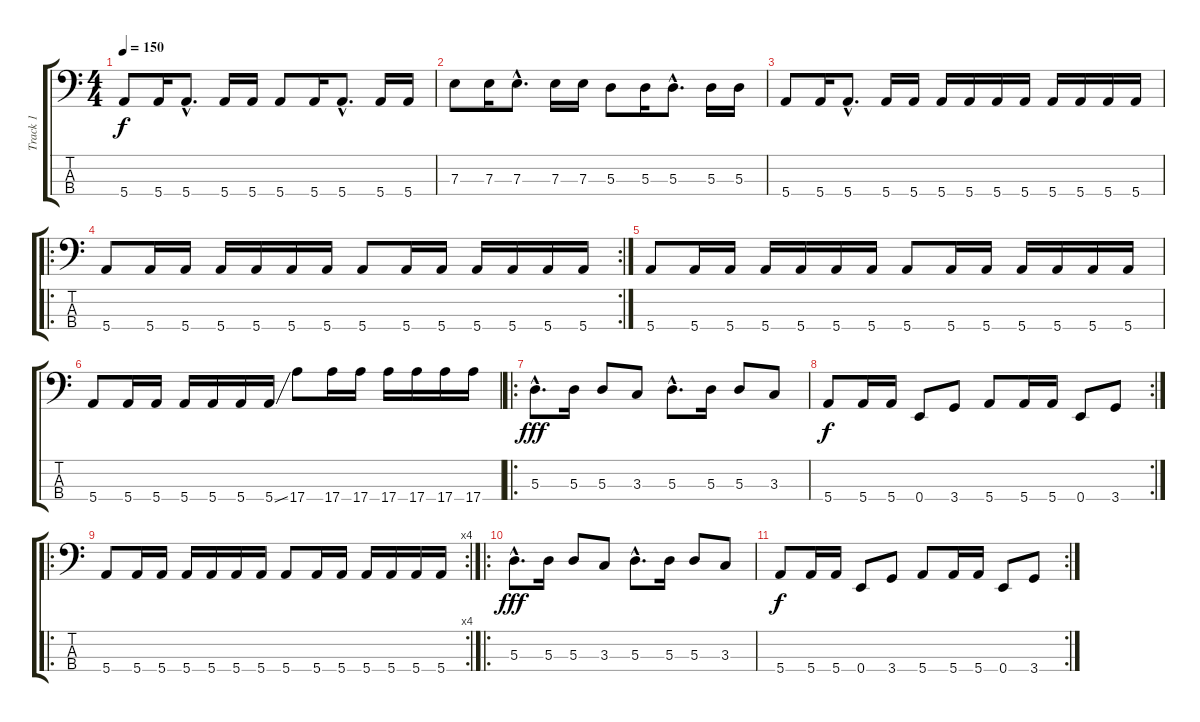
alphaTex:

\track ("Track 1" "Track 1") {instrument electricbasspick}
\staff {score tabs}
\tuning (G2 D2 A1 E1) {hide}
\ts (4 4)
\tempo 150
\clef f4
\ks c
5.4.8{dy f} 5.4.16 5.4{hac}.8{d} 5.4.16 5.4.16 5.4.8 5.4.16 5.4{hac}.8{d} 5.4.16 5.4.16 |
7.3.8 7.3.16 7.3{hac}.8{d} 7.3.16 7.3.16 5.3.8 5.3.16 5.3{hac}.8{d} 5.3.16 5.3.16 |
5.4.8 5.4.16 5.4{hac}.8{d} 5.4.16 5.4.16 5.4.16 5.4.16 5.4.16 5.4.16 5.4.16 5.4.16 5.4.16 5.4.16 |
\ro
\rc 2
5.4.8 5.4.16 5.4.16 5.4.16 5.4.16 5.4.16 5.4.16 5.4.8 5.4.16 5.4.16 5.4.16 5.4.16 5.4.16 5.4.16 |
5.4.8 5.4.16 5.4.16 5.4.16 5.4.16 5.4.16 5.4.16 5.4.8 5.4.16 5.4.16 5.4.16 5.4.16 5.4.16 5.4.16 |
5.4.8 5.4.16 5.4.16 5.4.16 5.4.16 5.4.16 5.4{ss}.16 17.4.8 17.4.16 17.4.16 17.4.16 17.4.16 17.4.16 17.4.16 |
\ro
5.3{hac}.8{d dy fff} 5.3.16 5.3.8 3.3.8 5.3{hac}.8{d} 5.3.16 5.3.8 3.3.8 |
\rc 2
5.4.8{dy f} 5.4.16 5.4.16 0.4.8 3.4.8 5.4.8 5.4.16 5.4.16 0.4.8 3.4.8 |
\ro
\rc 4
5.4.8 5.4.16 5.4.16 5.4.16 5.4.16 5.4.16 5.4.16 5.4.8 5.4.16 5.4.16 5.4.16 5.4.16 5.4.16 5.4.16 |
\ro
5.3{hac}.8{d dy fff} 5.3.16 5.3.8 3.3.8 5.3{hac}.8{d} 5.3.16 5.3.8 3.3.8 |
\rc 2
5.4.8{dy f} 5.4.16 5.4.16 0.4.8 3.4.8 5.4.8 5.4.16 5.4.16 0.4.8 3.4.8
